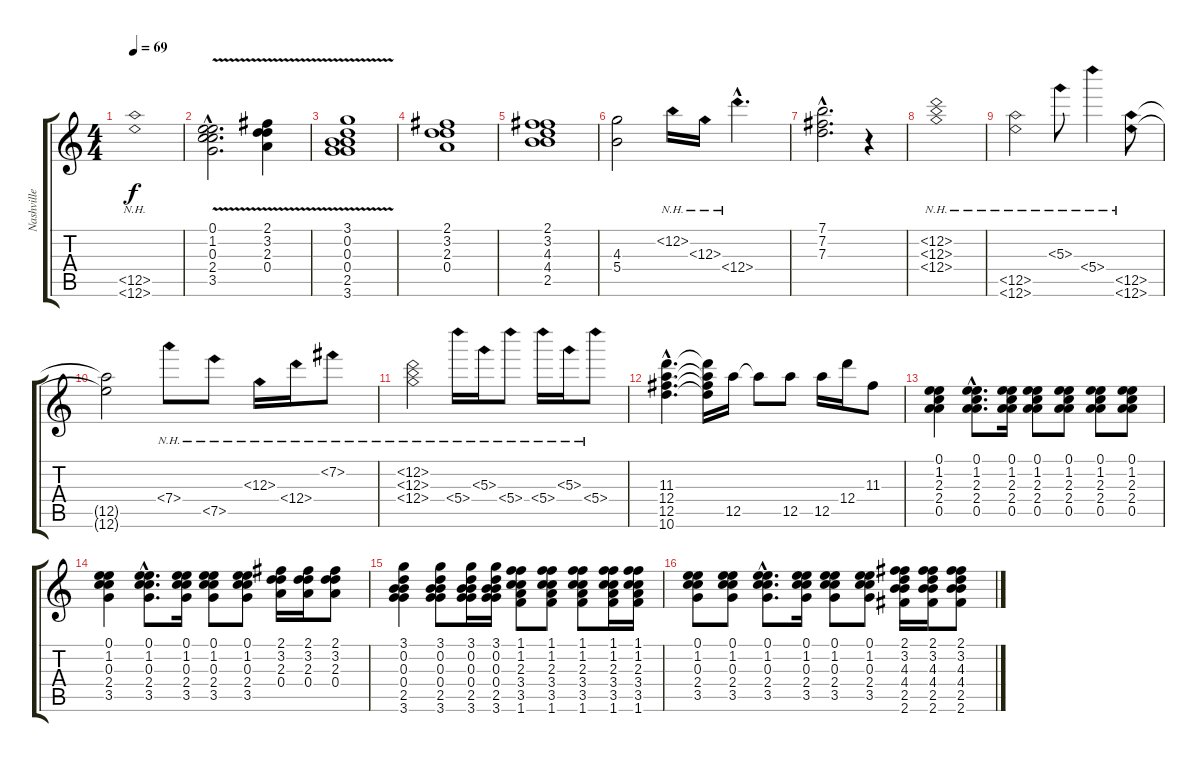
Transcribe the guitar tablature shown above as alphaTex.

\track ("Nashville strung" "Nashville ") {instrument acousticguitarsteel}
\staff {score tabs}
\tuning (E4 B3 G3 D4 A3 E3) {hide}
\ts (4 4)
\tempo 69
\clef g2
\ks c
(12.5{nh} 12.6{nh}).1{dy f} |
(0.1{v hac} 1.2{v hac} 0.3{v hac} 2.4{v hac} 3.5{v hac}).2{d} (2.1{v} 3.2{v} 2.3{v} 0.4{v}).4 |
(3.1{v} 0.2{v} 0.3{v} 0.4{v} 2.5{v} 3.6{v}).1 |
(2.1 3.2 2.3 0.4).1 |
(2.1 3.2 4.3 4.4 2.5).1 |
(4.3 5.4).2 12.2{nh}.16 12.3{nh}.16 12.4{nh hac}.4{d} |
(7.1{hac} 7.2{hac} 7.3{hac}).2{d} r.4 |
(12.2{nh} 12.3{nh} 12.4{nh}).1 |
(12.5{nh} 12.6{nh}).2 5.3{nh}.8 5.4{nh}.4 (12.5{nh} 12.6{nh}).8 |
(12.5{t} 12.6{t}).2 7.4{nh}.8 7.5{nh}.8 12.3{nh}.16 12.4{nh}.16 7.2{nh}.8 |
(12.2{nh} 12.3{nh} 12.4{nh}).2 5.4{nh}.16 5.3{nh}.16 5.4{nh}.8 5.4{nh}.16 5.3{nh}.16 5.4{nh}.8 |
(11.3{hac} 12.4{hac} 12.5{hac} 10.6{hac}).4{d} (11.3{t} 12.4{t} 12.5{t} 10.6{t}).16 12.5.16 12.5{t}.8 12.5.8 12.5.16 12.4.16 11.3.8 |
(0.1 1.2 2.3 2.4 0.5).4 (0.1{hac} 1.2{hac} 2.3{hac} 2.4{hac} 0.5{hac}).8{d} (0.1 1.2 2.3 2.4 0.5).16 (0.1 1.2 2.3 2.4 0.5).8 (0.1 1.2 2.3 2.4 0.5).8 (0.1 1.2 2.3 2.4 0.5).8 (0.1 1.2 2.3 2.4 0.5).8 |
(0.1 1.2 0.3 2.4 3.5).4 (0.1{hac} 1.2{hac} 0.3{hac} 2.4{hac} 3.5{hac}).8{d} (0.1 1.2 0.3 2.4 3.5).16 (0.1 1.2 0.3 2.4 3.5).8 (0.1 1.2 0.3 2.4 3.5).8 (2.1 3.2 2.3 0.4).16 (2.1 3.2 2.3 0.4).16 (2.1 3.2 2.3 0.4).8 |
(3.1 0.2 0.3 0.4 2.5 3.6).4 (3.1 0.2 0.3 0.4 2.5 3.6).8 (3.1 0.2 0.3 0.4 2.5 3.6).16 (3.1 0.2 0.3 0.4 2.5 3.6).16 (1.1 1.2 2.3 3.4 3.5 1.6).8 (1.1 1.2 2.3 3.4 3.5 1.6).8 (1.1 1.2 2.3 3.4 3.5 1.6).8 (1.1 1.2 2.3 3.4 3.5 1.6).16 (1.1 1.2 2.3 3.4 3.5 1.6).16 |
(0.1 1.2 0.3 2.4 3.5).8 (0.1 1.2 0.3 2.4 3.5).8 (0.1{hac} 1.2{hac} 0.3{hac} 2.4{hac} 3.5{hac}).8{d} (0.1 1.2 0.3 2.4 3.5).16 (0.1 1.2 0.3 2.4 3.5).8 (0.1 1.2 0.3 2.4 3.5).8 (2.1 3.2 4.3 4.4 2.5 2.6).16 (2.1 3.2 4.3 4.4 2.5 2.6).16 (2.1 3.2 4.3 4.4 2.5 2.6).8
